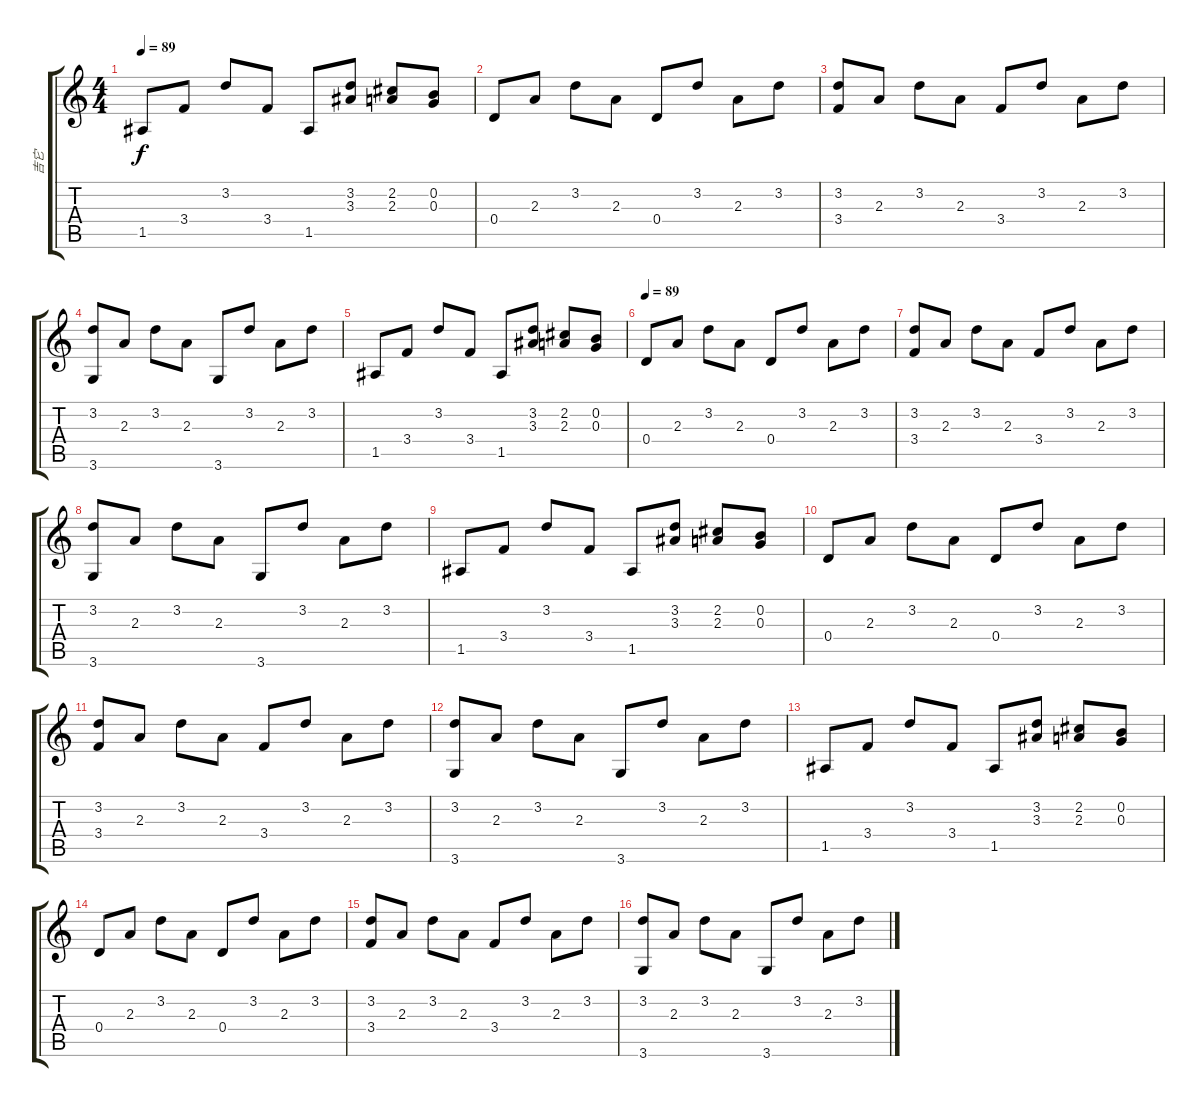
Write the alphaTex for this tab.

\track ("吉它" "吉它") {instrument acousticguitarsteel}
\staff {score tabs}
\tuning (E4 B3 G3 D3 A2 E2) {hide}
\ts (4 4)
\tempo 89
\clef g2
\ks c
1.5.8{dy f} 3.4.8 3.2.8 3.4.8 1.5.8 (3.2 3.3).8 (2.2 2.3).8 (0.2 0.3).8 |
0.4.8 2.3.8 3.2.8 2.3.8 0.4.8 3.2.8 2.3.8 3.2.8 |
(3.2 3.4).8 2.3.8 3.2.8 2.3.8 3.4.8 3.2.8 2.3.8 3.2.8 |
(3.2 3.6).8 2.3.8 3.2.8 2.3.8 3.6.8 3.2.8 2.3.8 3.2.8 |
1.5.8 3.4.8 3.2.8 3.4.8 1.5.8 (3.2 3.3).8 (2.2 2.3).8 (0.2 0.3).8 |
\tempo 89
0.4.8 2.3.8 3.2.8 2.3.8 0.4.8 3.2.8 2.3.8 3.2.8 |
(3.2 3.4).8 2.3.8 3.2.8 2.3.8 3.4.8 3.2.8 2.3.8 3.2.8 |
(3.2 3.6).8 2.3.8 3.2.8 2.3.8 3.6.8 3.2.8 2.3.8 3.2.8 |
1.5.8 3.4.8 3.2.8 3.4.8 1.5.8 (3.2 3.3).8 (2.2 2.3).8 (0.2 0.3).8 |
0.4.8 2.3.8 3.2.8 2.3.8 0.4.8 3.2.8 2.3.8 3.2.8 |
(3.2 3.4).8 2.3.8 3.2.8 2.3.8 3.4.8 3.2.8 2.3.8 3.2.8 |
(3.2 3.6).8 2.3.8 3.2.8 2.3.8 3.6.8 3.2.8 2.3.8 3.2.8 |
1.5.8 3.4.8 3.2.8 3.4.8 1.5.8 (3.2 3.3).8 (2.2 2.3).8 (0.2 0.3).8 |
0.4.8 2.3.8 3.2.8 2.3.8 0.4.8 3.2.8 2.3.8 3.2.8 |
(3.2 3.4).8 2.3.8 3.2.8 2.3.8 3.4.8 3.2.8 2.3.8 3.2.8 |
(3.2 3.6).8 2.3.8 3.2.8 2.3.8 3.6.8 3.2.8 2.3.8 3.2.8
